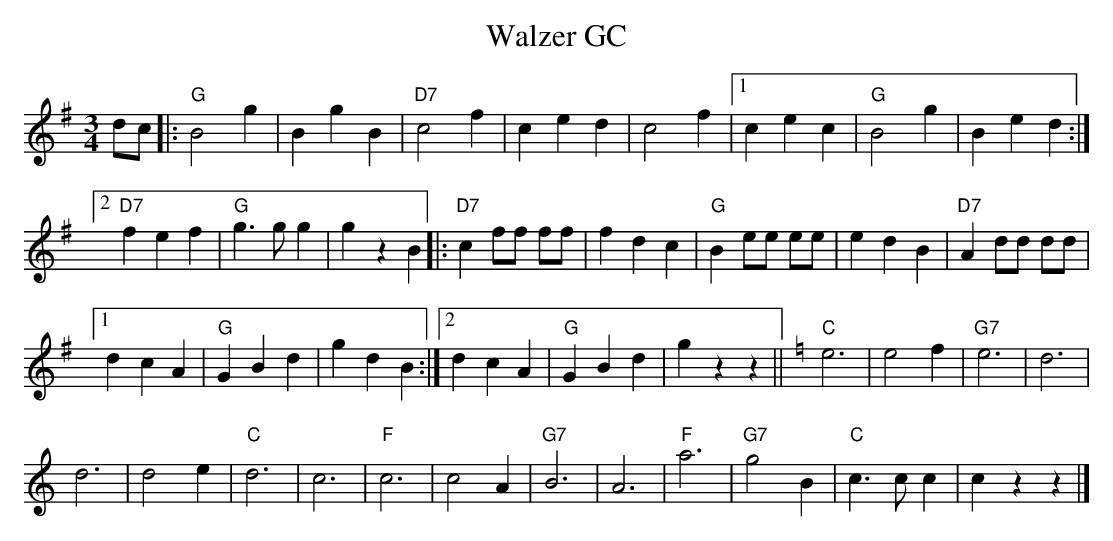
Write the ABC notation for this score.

X:1
T: Walzer GC
M:3/4
L:1/4
K:G
d/c/ |: "G"B2g | BgB | "D7"c2f | ced | c2f |1 cec | "G"B2g | Bed :|2
"D7"fef | "G"g>gg | gzB |: "D7"c f/f/ f/f/ | fdc | "G"B e/e/ e/e/ | edB | "D7"A d/d/ d/d/ |1
dcA | "G"GBd | gdB :|2 dcA | "G"GBd | gzz || [K:C] "C"e3 | e2f | "G7"e3 | d3 |
d3 | d2e | "C"d3 | c3 | "F"c3 |  c2A | "G7"B3 | A3 | "F"a3 | "G7"g2B | "C"c>cc | czz |]
